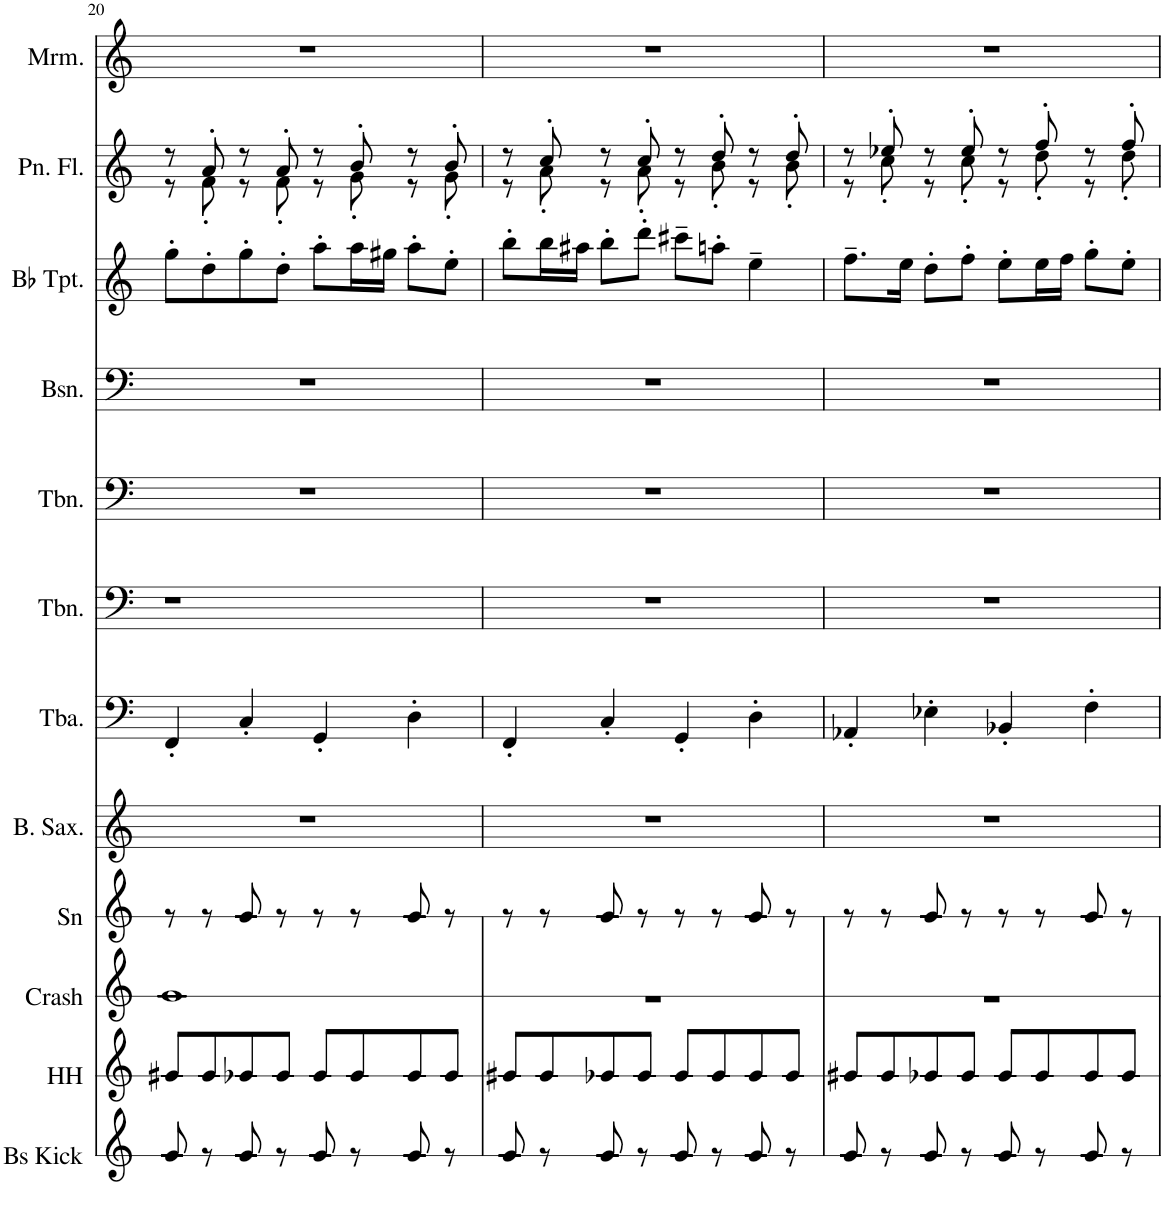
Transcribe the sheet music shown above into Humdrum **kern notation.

**kern	**kern	**kern	**kern	**kern	**kern	**kern	**kern	**kern	**kern	**kern	**kern
*part12	*part11	*part10	*part9	*part8	*part7	*part6	*part5	*part4	*part3	*part2	*part1
*staff12	*staff11	*staff10	*staff9	*staff8	*staff7	*staff6	*staff5	*staff4	*staff3	*staff2	*staff1
*I"Bass Kick	*I"Hi-Hats	*I"Crash	*I"Snare	*I"Bass Saxophone	*I"Tuba	*I"Trombone	*I"Trombone	*I"Bassoon	*I"Bb Trumpet	*I"Pan Flute	*I"Marimba
*I'Bs Kick	*I'HH	*I'Crash	*I'Sn	*I'B. Sax.	*I'Tba.	*I'Tbn.	*I'Tbn.	*I'Bsn.	*I'Bb Tpt.	*I'Pn. Fl.	*I'Mrm.
!!LO:PB:g=z
*clefG2	*clefG2	*clefG2	*clefG2	*clefG2	*clefF4	*clefF4	*clefF4	*clefF4	*clefG2	*clefG2	*clefG2
*Trd-7c-12	*Trd-7c-12	*Trd-7c-12	*Trd-7c-12	*Trd15c26	*	*	*	*	*Trd1c2	*	*
*k[]	*k[]	*k[]	*k[]	*k[]	*k[]	*k[]	*k[]	*k[]	*k[]	*k[]	*k[]
*M4/4	*M4/4	*M4/4	*M4/4	*M4/4	*M4/4	*M4/4	*M4/4	*M4/4	*M4/4	*M4/4	*M4/4
=20	=20	=20	=20	=20	=20	=20	=20	=20	=20	=20	=20
*	*	*	*	*	*	*	*	*	*	*^	*
8CCC/	8GGG#X/L	1C	8r	1r	4FF'/	1r	1r	1r	8gg'\L	8r	8r	1r
8r	8GGG#/	.	8r	.	.	.	.	.	8dd'\	8a'/	8f'\	.
8CCC/	8BBB-X/	.	8CCC/	.	4C'/	.	.	.	8gg'\	8r	8r	.
8r	8GGG#/J	.	8r	.	.	.	.	.	8dd'\J	8a'/	8f'\	.
8CCC/	8GGG#/L	.	8r	.	4GG'/	.	.	.	8aa'\L	8r	8r	.
8r	8GGG#/	.	8r	.	.	.	.	.	16aa\L	8b'/	8g'\	.
.	.	.	.	.	.	.	.	.	16gg#X\JJ	.	.	.
8CCC/	8BBB-/	.	8CCC/	.	4D'\	.	.	.	8aa'\L	8r	8r	.
8r	8GGG#/J	.	8r	.	.	.	.	.	8ee'\J	8b'/	8g'\	.
=21	=21	=21	=21	=21	=21	=21	=21	=21	=21	=21	=21	=21
8CCC/	8GGG#X/L	1r	8r	1r	4FF'/	1r	1r	1r	8bb'\L	8r	8r	1r
8r	8GGG#/	.	8r	.	.	.	.	.	16bb\L	8cc'/	8a'\	.
.	.	.	.	.	.	.	.	.	16aa#X\JJ	.	.	.
8CCC/	8BBB-X/	.	8CCC/	.	4C'/	.	.	.	8bb'\L	8r	8r	.
8r	8GGG#/J	.	8r	.	.	.	.	.	8ddd'\J	8cc'/	8a'\	.
8CCC/	8GGG#/L	.	8r	.	4GG'/	.	.	.	8ccc#X~\L	8r	8r	.
8r	8GGG#/	.	8r	.	.	.	.	.	8aan'\J	8dd'/	8b'\	.
8CCC/	8BBB-/	.	8CCC/	.	4D'\	.	.	.	4ee~\	8r	8r	.
8r	8GGG#/J	.	8r	.	.	.	.	.	.	8dd'/	8b'\	.
=22	=22	=22	=22	=22	=22	=22	=22	=22	=22	=22	=22	=22
8CCC/	8GGG#X/L	1r	8r	1r	4AA-X'/	1r	1r	1r	8.ff~\L	8r	8r	1r
8r	8GGG#/	.	8r	.	.	.	.	.	.	8ee-X'/	8cc'\	.
.	.	.	.	.	.	.	.	.	16ee\Jk	.	.	.
8CCC/	8BBB-X/	.	8CCC/	.	4E-X'\	.	.	.	8dd'\L	8r	8r	.
8r	8GGG#/J	.	8r	.	.	.	.	.	8ff'\J	8ee-'/	8cc'\	.
8CCC/	8GGG#/L	.	8r	.	4BB-X'/	.	.	.	8ee'\L	8r	8r	.
8r	8GGG#/	.	8r	.	.	.	.	.	16ee\L	8ff'/	8dd'\	.
.	.	.	.	.	.	.	.	.	16ff\JJ	.	.	.
8CCC/	8BBB-/	.	8CCC/	.	4F'\	.	.	.	8gg'\L	8r	8r	.
8r	8GGG#/J	.	8r	.	.	.	.	.	8ee'\J	8ff'/	8dd'\	.
*	*	*	*	*	*	*	*	*	*	*v	*v	*
=	=	=	=	=	=	=	=	=	=	=	=
*-	*-	*-	*-	*-	*-	*-	*-	*-	*-	*-	*-
